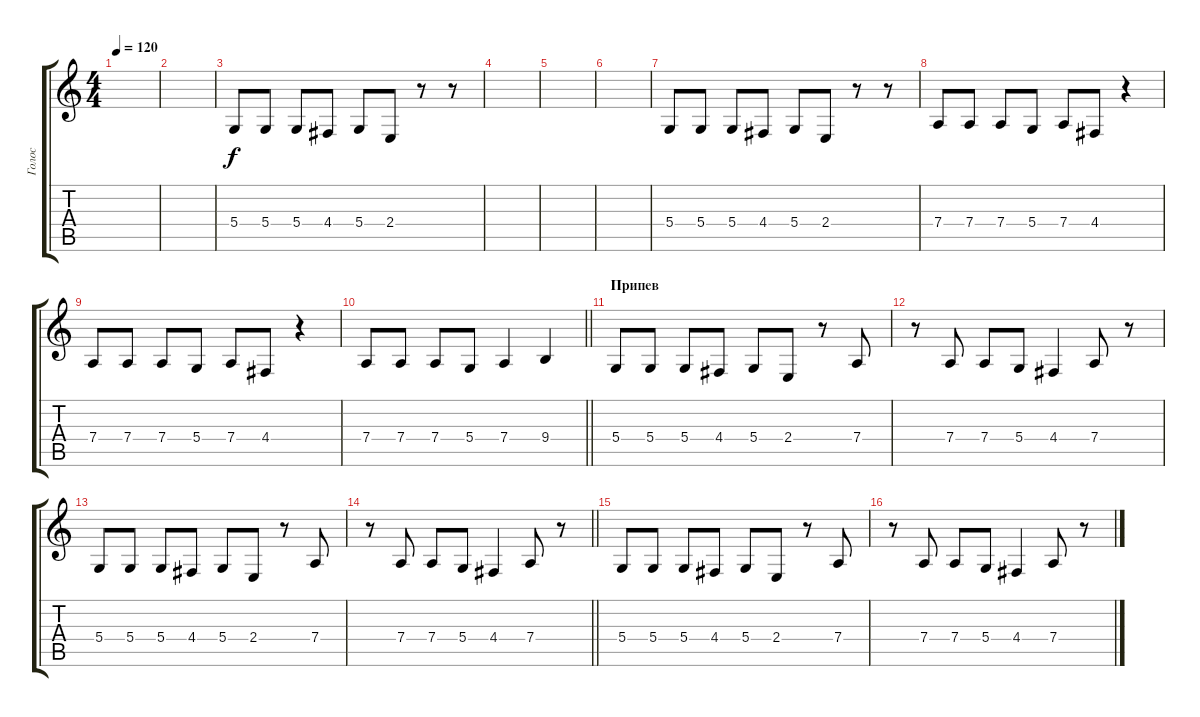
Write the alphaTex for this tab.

\track ("Голос" "Голос") {instrument tenorsax}
\staff {score tabs}
\tuning (E4 B3 G3 D3 A2 E2) {hide}
\ts (4 4)
\tempo 120
\clef g2
\ks c
|
|
5.4.8 5.4.8 5.4.8 4.4.8 5.4.8 2.4.8 r.8 r.8 |
|
|
|
5.4.8 5.4.8 5.4.8 4.4.8 5.4.8 2.4.8 r.8 r.8 |
7.4.8 7.4.8 7.4.8 5.4.8 7.4.8 4.4.8 r.4 |
7.4.8 7.4.8 7.4.8 5.4.8 7.4.8 4.4.8 r.4 |
\barLineRight lightlight
7.4.8 7.4.8 7.4.8 5.4.8 7.4.4 9.4.4 |
\section ("" "Припев")
5.4.8 5.4.8 5.4.8 4.4.8 5.4.8 2.4.8 r.8 7.4.8 |
r.8 7.4.8 7.4.8 5.4.8 4.4.4 7.4.8 r.8 |
5.4.8 5.4.8 5.4.8 4.4.8 5.4.8 2.4.8 r.8 7.4.8 |
\barLineRight lightlight
r.8 7.4.8 7.4.8 5.4.8 4.4.4 7.4.8 r.8 |
5.4.8 5.4.8 5.4.8 4.4.8 5.4.8 2.4.8 r.8 7.4.8 |
r.8 7.4.8 7.4.8 5.4.8 4.4.4 7.4.8 r.8
